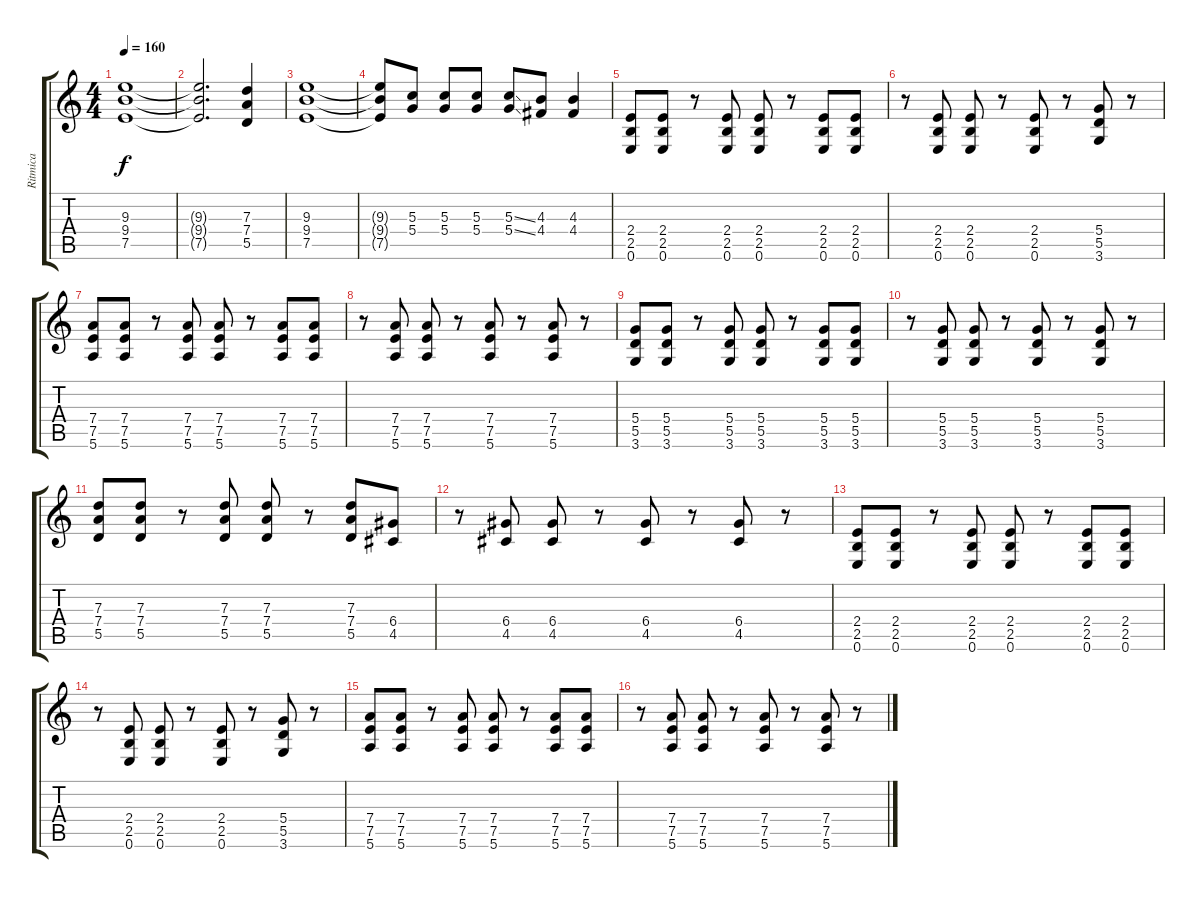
\track ("Ritmica" "Ritmica") {instrument overdrivenguitar}
\staff {score tabs}
\tuning (E4 B3 G3 D3 A2 E2) {hide}
\ts (4 4)
\tempo 160
\clef g2
\ks c
(9.3 9.4 7.5).1{dy f} |
(9.3{t} 9.4{t} 7.5{t}).2{d} (7.3 7.4 5.5).4 |
(9.3 9.4 7.5).1 |
(9.3{t} 9.4{t} 7.5{t}).8 (5.3 5.4).8 (5.3 5.4).8 (5.3 5.4).8 (5.3{ss} 5.4{ss}).8 (4.3 4.4).8 (4.3 4.4).4 |
(2.4 2.5 0.6).8 (2.4 2.5 0.6).8 r.8 (2.4 2.5 0.6).8 (2.4 2.5 0.6).8 r.8 (2.4 2.5 0.6).8 (2.4 2.5 0.6).8 |
r.8 (2.4 2.5 0.6).8 (2.4 2.5 0.6).8 r.8 (2.4 2.5 0.6).8 r.8 (5.4 5.5 3.6).8 r.8 |
(7.4 7.5 5.6).8 (7.4 7.5 5.6).8 r.8 (7.4 7.5 5.6).8 (7.4 7.5 5.6).8 r.8 (7.4 7.5 5.6).8 (7.4 7.5 5.6).8 |
r.8 (7.4 7.5 5.6).8 (7.4 7.5 5.6).8 r.8 (7.4 7.5 5.6).8 r.8 (7.4 7.5 5.6).8 r.8 |
(5.4 5.5 3.6).8 (5.4 5.5 3.6).8 r.8 (5.4 5.5 3.6).8 (5.4 5.5 3.6).8 r.8 (5.4 5.5 3.6).8 (5.4 5.5 3.6).8 |
r.8 (5.4 5.5 3.6).8 (5.4 5.5 3.6).8 r.8 (5.4 5.5 3.6).8 r.8 (5.4 5.5 3.6).8 r.8 |
(7.3 7.4 5.5).8 (7.3 7.4 5.5).8 r.8 (7.3 7.4 5.5).8 (7.3 7.4 5.5).8 r.8 (7.3 7.4 5.5).8 (6.4 4.5).8 |
r.8 (6.4 4.5).8 (6.4 4.5).8 r.8 (6.4 4.5).8 r.8 (6.4 4.5).8 r.8 |
(2.4 2.5 0.6).8 (2.4 2.5 0.6).8 r.8 (2.4 2.5 0.6).8 (2.4 2.5 0.6).8 r.8 (2.4 2.5 0.6).8 (2.4 2.5 0.6).8 |
r.8 (2.4 2.5 0.6).8 (2.4 2.5 0.6).8 r.8 (2.4 2.5 0.6).8 r.8 (5.4 5.5 3.6).8 r.8 |
(7.4 7.5 5.6).8 (7.4 7.5 5.6).8 r.8 (7.4 7.5 5.6).8 (7.4 7.5 5.6).8 r.8 (7.4 7.5 5.6).8 (7.4 7.5 5.6).8 |
r.8 (7.4 7.5 5.6).8 (7.4 7.5 5.6).8 r.8 (7.4 7.5 5.6).8 r.8 (7.4 7.5 5.6).8 r.8
